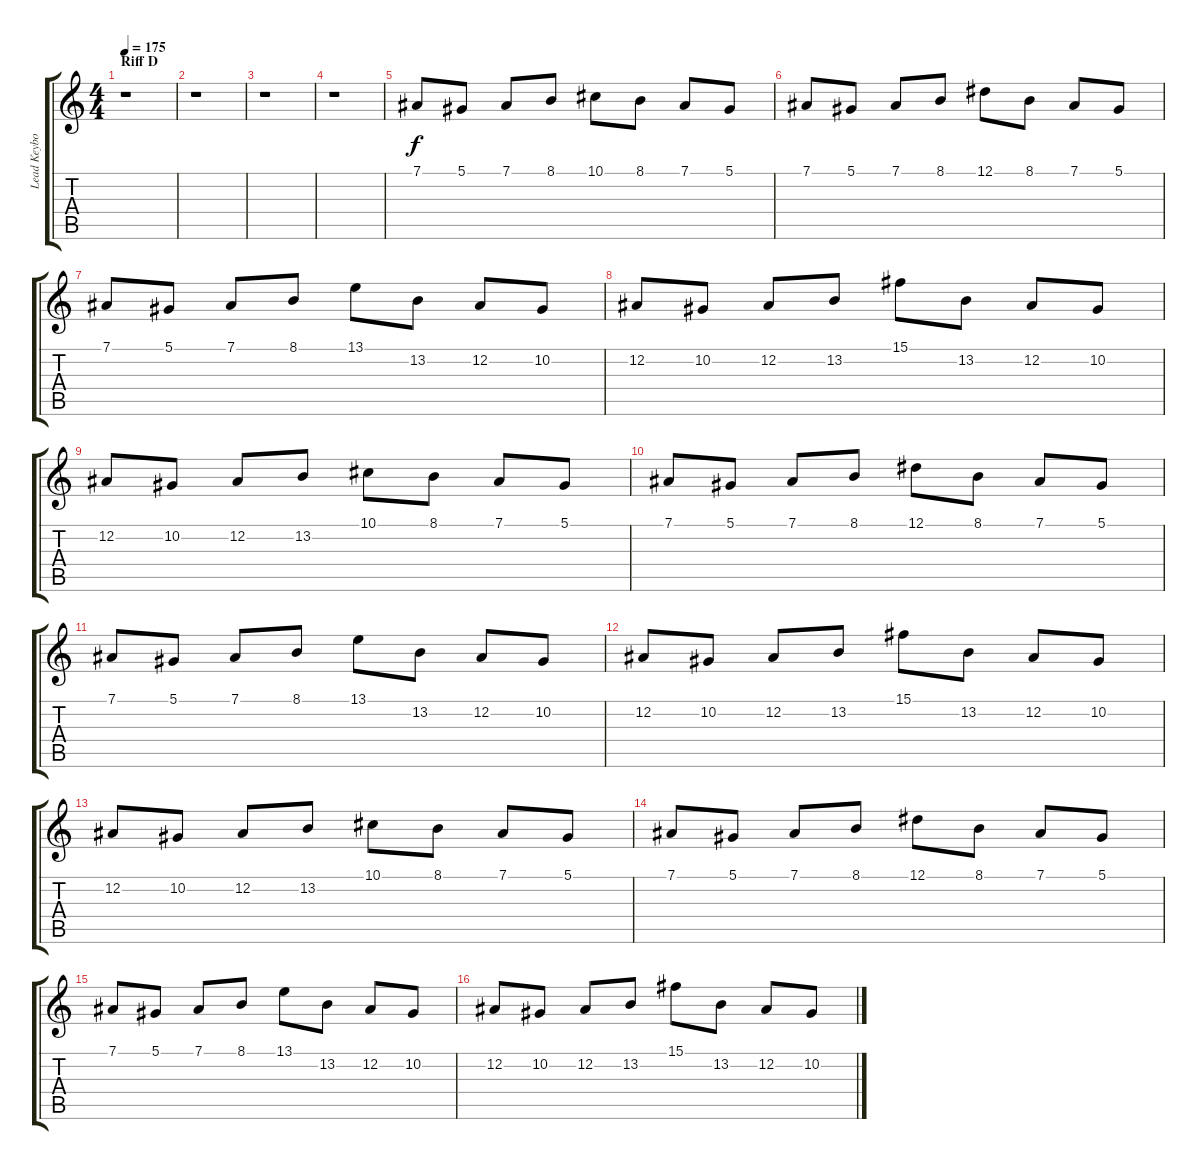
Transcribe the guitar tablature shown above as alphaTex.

\track ("Lead Keyboard" "Lead Keybo") {instrument electricgrandpiano}
\staff {score tabs}
\tuning (Eb4 Bb3 Gb3 Db3 Ab2 Eb2) {hide}
\ts (4 4)
\section ("" "Riff D")
\tempo 175
\clef g2
\ks c
r.1{dy f} |
r.1 |
r.1 |
r.1 |
7.1.8 5.1.8 7.1.8 8.1.8 10.1.8 8.1.8 7.1.8 5.1.8 |
7.1.8 5.1.8 7.1.8 8.1.8 12.1.8 8.1.8 7.1.8 5.1.8 |
7.1.8 5.1.8 7.1.8 8.1.8 13.1.8 13.2.8 12.2.8 10.2.8 |
12.2.8 10.2.8 12.2.8 13.2.8 15.1.8 13.2.8 12.2.8 10.2.8 |
12.2.8 10.2.8 12.2.8 13.2.8 10.1.8 8.1.8 7.1.8 5.1.8 |
7.1.8 5.1.8 7.1.8 8.1.8 12.1.8 8.1.8 7.1.8 5.1.8 |
7.1.8 5.1.8 7.1.8 8.1.8 13.1.8 13.2.8 12.2.8 10.2.8 |
12.2.8 10.2.8 12.2.8 13.2.8 15.1.8 13.2.8 12.2.8 10.2.8 |
12.2.8 10.2.8 12.2.8 13.2.8 10.1.8 8.1.8 7.1.8 5.1.8 |
7.1.8 5.1.8 7.1.8 8.1.8 12.1.8 8.1.8 7.1.8 5.1.8 |
7.1.8 5.1.8 7.1.8 8.1.8 13.1.8 13.2.8 12.2.8 10.2.8 |
12.2.8 10.2.8 12.2.8 13.2.8 15.1.8 13.2.8 12.2.8 10.2.8
